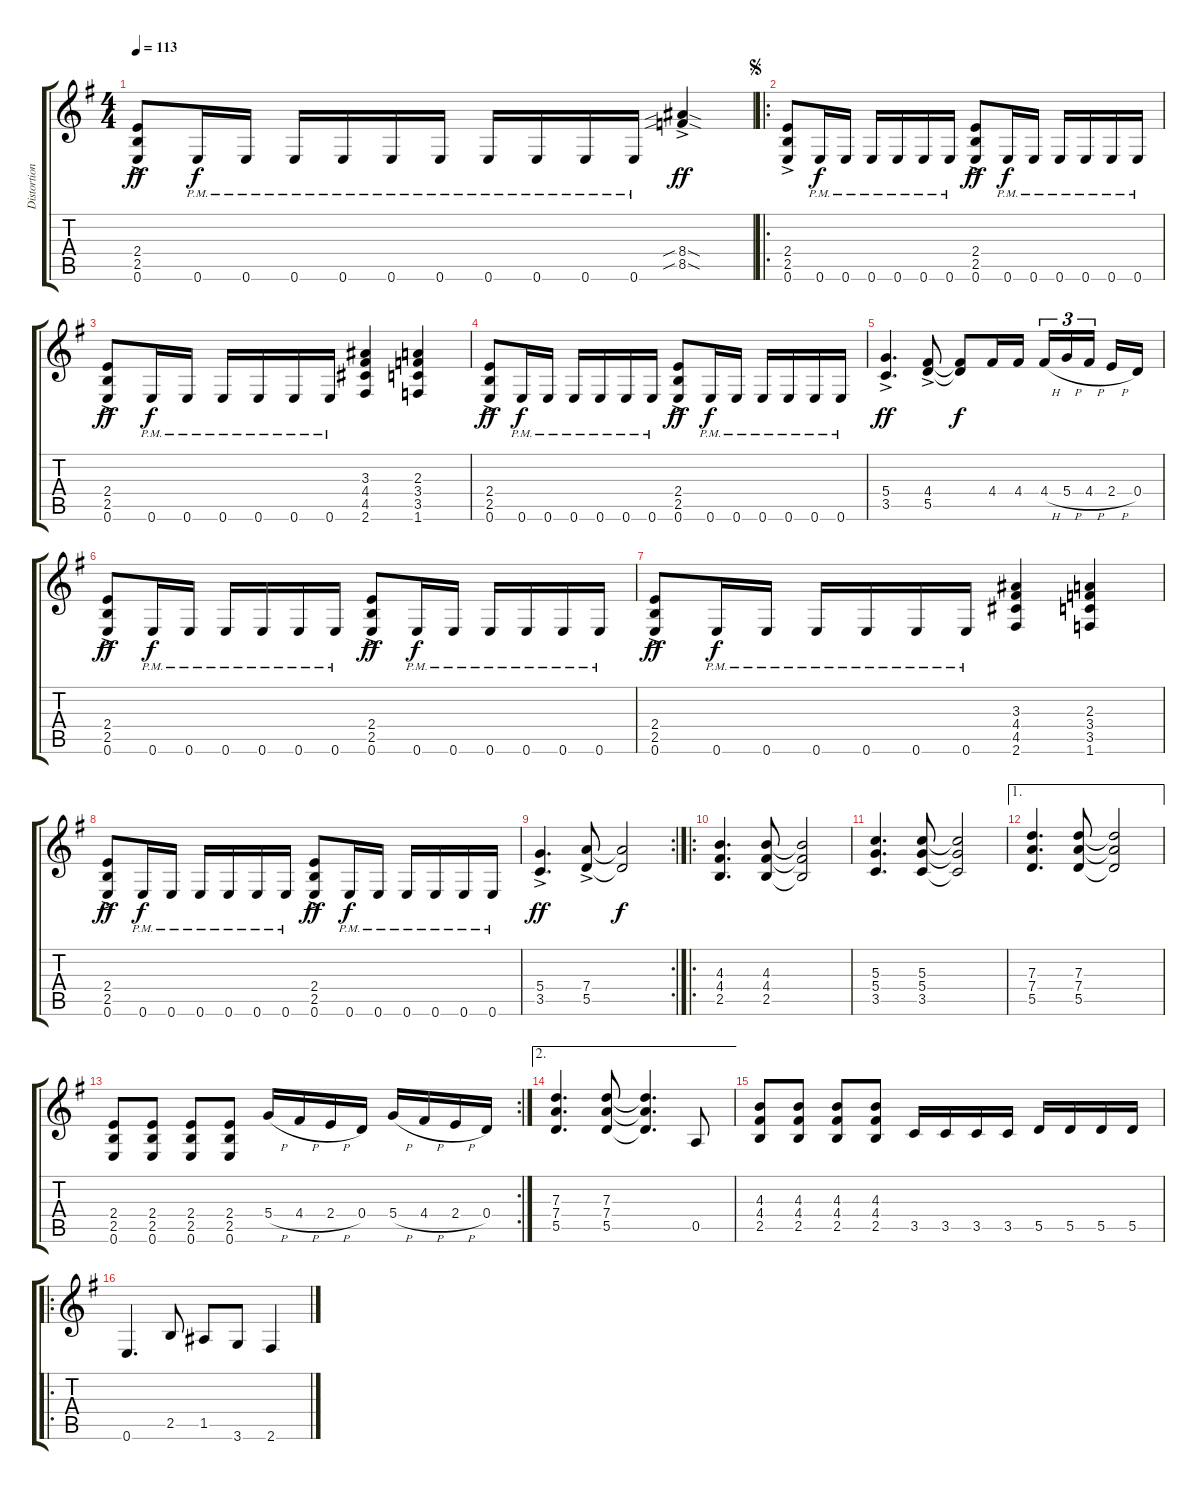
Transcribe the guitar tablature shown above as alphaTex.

\track ("Distortion Guitar" "Distortion") {instrument distortionguitar}
\staff {score tabs}
\tuning (E4 B3 G3 D3 A2 E2) {hide}
\ts (4 4)
\tempo 113
\clef g2
\ks g
(2.4{ac} 2.5{ac} 0.6{ac}).8{dy ff} 0.6{pm}.16{dy f} 0.6{pm}.16 0.6{pm}.16 0.6{pm}.16 0.6{pm}.16 0.6{pm}.16 0.6{pm}.16 0.6{pm}.16 0.6{pm}.16 0.6{pm}.16 (8.4{sib sod ac} 8.5{sib sod ac}).4{dy ff} |
\ro
\jump segno
(2.4{ac} 2.5{ac} 0.6{ac}).8 0.6{pm}.16{dy f} 0.6{pm}.16 0.6{pm}.16 0.6{pm}.16 0.6{pm}.16 0.6{pm}.16 (2.4{ac} 2.5{ac} 0.6{ac}).8{dy ff} 0.6{pm}.16{dy f} 0.6{pm}.16 0.6{pm}.16 0.6{pm}.16 0.6{pm}.16 0.6{pm}.16 |
(2.4{ac} 2.5{ac} 0.6{ac}).8{dy ff} 0.6{pm}.16{dy f} 0.6{pm}.16 0.6{pm}.16 0.6{pm}.16 0.6{pm}.16 0.6{pm}.16 (3.3 4.4 4.5 2.6).4 (2.3 3.4 3.5 1.6).4 |
(2.4{ac} 2.5{ac} 0.6{ac}).8{dy ff} 0.6{pm}.16{dy f} 0.6{pm}.16 0.6{pm}.16 0.6{pm}.16 0.6{pm}.16 0.6{pm}.16 (2.4{ac} 2.5{ac} 0.6{ac}).8{dy ff} 0.6{pm}.16{dy f} 0.6{pm}.16 0.6{pm}.16 0.6{pm}.16 0.6{pm}.16 0.6{pm}.16 |
(5.4{ac} 3.5{ac}).4{d dy ff} (4.4{ac} 5.5{ac}).8 (4.4{t} 5.5{t}).8{dy f} 4.4.16 4.4.16 4.4{h}.16{tu (3 2)} 5.4{h}.16{tu (3 2)} 4.4{h}.16{tu (3 2) beam splitsecondary} 2.4{h}.16 0.4.16 |
(2.4{ac} 2.5{ac} 0.6{ac}).8{dy ff} 0.6{pm}.16{dy f} 0.6{pm}.16 0.6{pm}.16 0.6{pm}.16 0.6{pm}.16 0.6{pm}.16 (2.4{ac} 2.5{ac} 0.6{ac}).8{dy ff} 0.6{pm}.16{dy f} 0.6{pm}.16 0.6{pm}.16 0.6{pm}.16 0.6{pm}.16 0.6{pm}.16 |
(2.4{ac} 2.5{ac} 0.6{ac}).8{dy ff} 0.6{pm}.16{dy f} 0.6{pm}.16 0.6{pm}.16 0.6{pm}.16 0.6{pm}.16 0.6{pm}.16 (3.3 4.4 4.5 2.6).4 (2.3 3.4 3.5 1.6).4 |
(2.4{ac} 2.5{ac} 0.6{ac}).8{dy ff} 0.6{pm}.16{dy f} 0.6{pm}.16 0.6{pm}.16 0.6{pm}.16 0.6{pm}.16 0.6{pm}.16 (2.4{ac} 2.5{ac} 0.6{ac}).8{dy ff} 0.6{pm}.16{dy f} 0.6{pm}.16 0.6{pm}.16 0.6{pm}.16 0.6{pm}.16 0.6{pm}.16 |
\rc 2
(5.4{ac} 3.5{ac}).4{d dy ff} (7.4{ac} 5.5{ac}).8 (7.4{t} 5.5{t}).2{dy f} |
\ro
(4.3 4.4 2.5).4{d} (4.3 4.4 2.5).8 (4.3{t} 4.4{t} 2.5{t}).2 |
(5.3 5.4 3.5).4{d} (5.3 5.4 3.5).8 (5.3{t} 5.4{t} 3.5{t}).2 |
\ae 1
(7.3 7.4 5.5).4{d} (7.3 7.4 5.5).8 (7.3{t} 7.4{t} 5.5{t}).2 |
\rc 2
(2.4 2.5 0.6).8 (2.4 2.5 0.6).8 (2.4 2.5 0.6).8 (2.4 2.5 0.6).8 5.4{h}.16 4.4{h}.16 2.4{h}.16 0.4.16 5.4{h}.16 4.4{h}.16 2.4{h}.16 0.4.16 |
\ae 2
(7.3 7.4 5.5).4{d} (7.3 7.4 5.5).8 (7.3{t} 7.4{t} 5.5{t}).4{d} 0.5.8 |
(4.3 4.4 2.5).8 (4.3 4.4 2.5).8 (4.3 4.4 2.5).8 (4.3 4.4 2.5).8 3.5.16 3.5.16 3.5.16 3.5.16 5.5.16 5.5.16 5.5.16 5.5.16 |
\ro
0.6.4{d} 2.5.8 1.5.8 3.6.8 2.6.4
